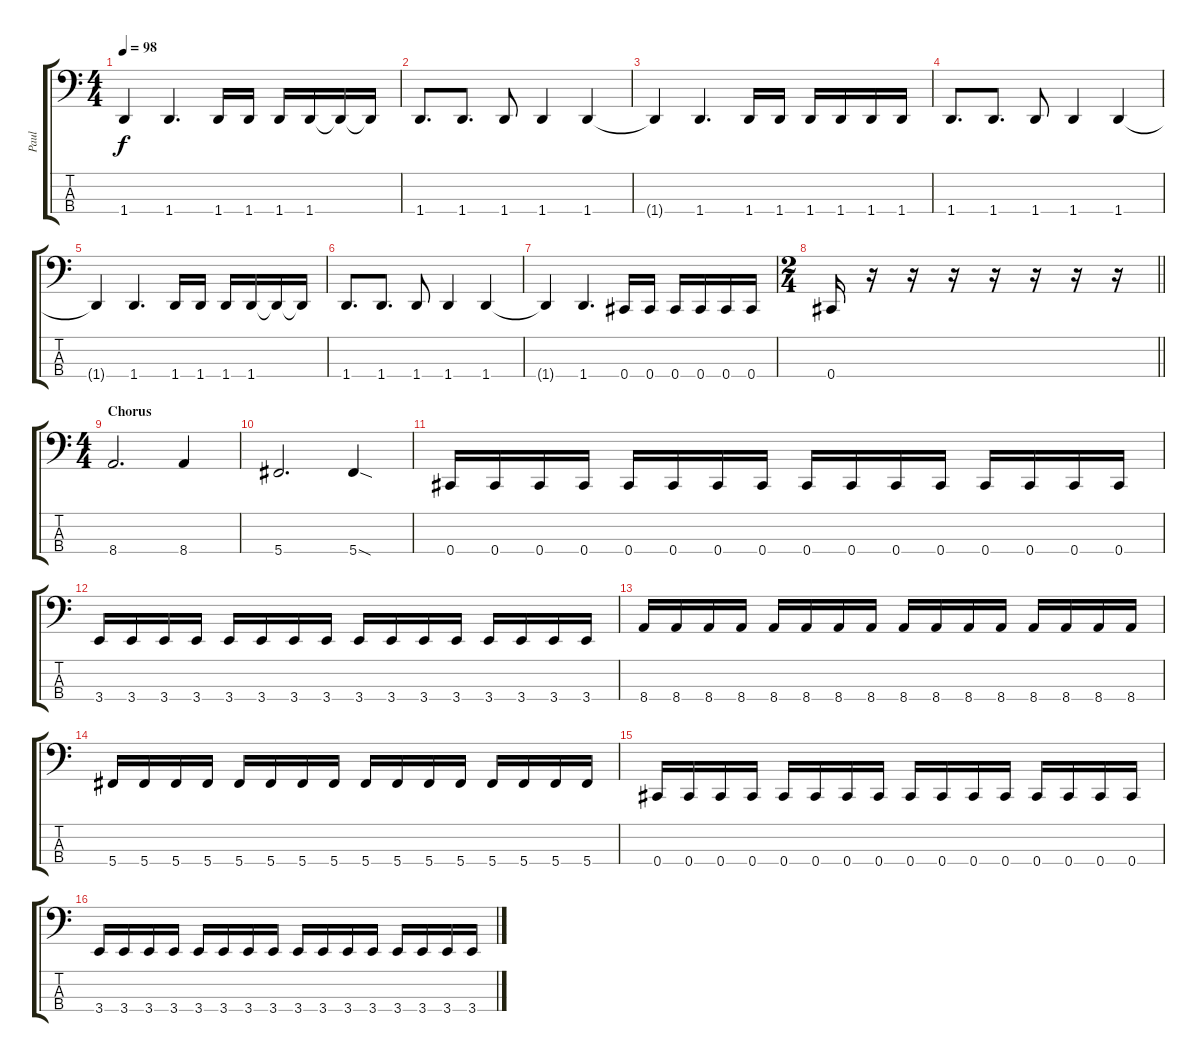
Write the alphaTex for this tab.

\track ("Paul" "Paul") {instrument electricbasspick}
\staff {score tabs}
\tuning (Gb2 Db2 Ab1 Db1) {hide}
\ts (4 4)
\tempo 98
\clef f4
\ks c
1.4{t}.4{dy f} 1.4.4{d} 1.4.16 1.4.16 1.4.16 1.4.16 1.4{t}.16 1.4{t}.16 |
1.4.8{d} 1.4.8{d} 1.4.8 1.4.4 1.4.4 |
1.4{t}.4 1.4.4{d} 1.4.16 1.4.16 1.4.16 1.4.16 1.4.16 1.4.16 |
1.4.8{d} 1.4.8{d} 1.4.8 1.4.4 1.4.4 |
1.4{t}.4 1.4.4{d} 1.4.16 1.4.16 1.4.16 1.4.16 1.4{t}.16 1.4{t}.16 |
1.4.8{d} 1.4.8{d} 1.4.8 1.4.4 1.4.4 |
1.4{t}.4 1.4.4{d} 0.4.16 0.4.16 0.4.16 0.4.16 0.4.16 0.4.16 |
\ts (2 4)
\barLineRight lightlight
0.4.16 r.16 r.16 r.16 r.16 r.16 r.16 r.16 |
\ts (4 4)
\section ("" "Chorus")
8.4.2{d} 8.4.4 |
5.4.2{d} 5.4{sod}.4 |
0.4.16 0.4.16 0.4.16 0.4.16 0.4.16 0.4.16 0.4.16 0.4.16 0.4.16 0.4.16 0.4.16 0.4.16 0.4.16 0.4.16 0.4.16 0.4.16 |
3.4.16 3.4.16 3.4.16 3.4.16 3.4.16 3.4.16 3.4.16 3.4.16 3.4.16 3.4.16 3.4.16 3.4.16 3.4.16 3.4.16 3.4.16 3.4.16 |
8.4.16 8.4.16 8.4.16 8.4.16 8.4.16 8.4.16 8.4.16 8.4.16 8.4.16 8.4.16 8.4.16 8.4.16 8.4.16 8.4.16 8.4.16 8.4.16 |
5.4.16 5.4.16 5.4.16 5.4.16 5.4.16 5.4.16 5.4.16 5.4.16 5.4.16 5.4.16 5.4.16 5.4.16 5.4.16 5.4.16 5.4.16 5.4.16 |
0.4.16 0.4.16 0.4.16 0.4.16 0.4.16 0.4.16 0.4.16 0.4.16 0.4.16 0.4.16 0.4.16 0.4.16 0.4.16 0.4.16 0.4.16 0.4.16 |
3.4.16 3.4.16 3.4.16 3.4.16 3.4.16 3.4.16 3.4.16 3.4.16 3.4.16 3.4.16 3.4.16 3.4.16 3.4.16 3.4.16 3.4.16 3.4.16
